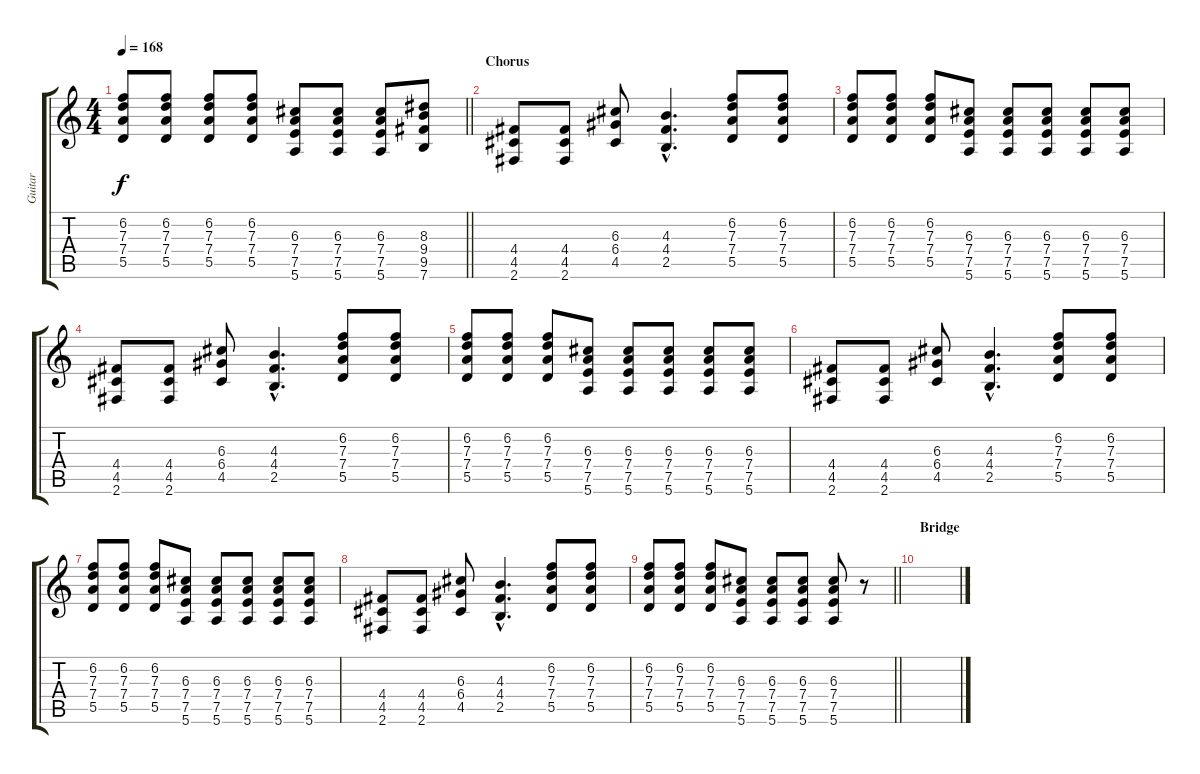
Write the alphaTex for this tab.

\track ("Guitar" "Guitar") {instrument overdrivenguitar}
\staff {score tabs}
\tuning (E4 B3 G3 D3 A2 E2) {hide}
\ts (4 4)
\tempo 168
\clef g2
\barLineRight lightlight
\ks c
(6.2 7.3 7.4 5.5).8{dy f} (6.2 7.3 7.4 5.5).8 (6.2 7.3 7.4 5.5).8 (6.2 7.3 7.4 5.5).8 (6.3 7.4 7.5 5.6).8 (6.3 7.4 7.5 5.6).8 (6.3 7.4 7.5 5.6).8 (8.3 9.4 9.5 7.6).8 |
\section ("" "Chorus")
(4.4 4.5 2.6).8 (4.4 4.5 2.6).8 (6.3 6.4 4.5).8 (4.3{hac} 4.4{hac} 2.5{hac}).4{d} (6.2 7.3 7.4 5.5).8 (6.2 7.3 7.4 5.5).8 |
(6.2 7.3 7.4 5.5).8 (6.2 7.3 7.4 5.5).8 (6.2 7.3 7.4 5.5).8 (6.3 7.4 7.5 5.6).8 (6.3 7.4 7.5 5.6).8 (6.3 7.4 7.5 5.6).8 (6.3 7.4 7.5 5.6).8 (6.3 7.4 7.5 5.6).8 |
(4.4 4.5 2.6).8 (4.4 4.5 2.6).8 (6.3 6.4 4.5).8 (4.3{hac} 4.4{hac} 2.5{hac}).4{d} (6.2 7.3 7.4 5.5).8 (6.2 7.3 7.4 5.5).8 |
(6.2 7.3 7.4 5.5).8 (6.2 7.3 7.4 5.5).8 (6.2 7.3 7.4 5.5).8 (6.3 7.4 7.5 5.6).8 (6.3 7.4 7.5 5.6).8 (6.3 7.4 7.5 5.6).8 (6.3 7.4 7.5 5.6).8 (6.3 7.4 7.5 5.6).8 |
(4.4 4.5 2.6).8 (4.4 4.5 2.6).8 (6.3 6.4 4.5).8 (4.3{hac} 4.4{hac} 2.5{hac}).4{d} (6.2 7.3 7.4 5.5).8 (6.2 7.3 7.4 5.5).8 |
(6.2 7.3 7.4 5.5).8 (6.2 7.3 7.4 5.5).8 (6.2 7.3 7.4 5.5).8 (6.3 7.4 7.5 5.6).8 (6.3 7.4 7.5 5.6).8 (6.3 7.4 7.5 5.6).8 (6.3 7.4 7.5 5.6).8 (6.3 7.4 7.5 5.6).8 |
(4.4 4.5 2.6).8 (4.4 4.5 2.6).8 (6.3 6.4 4.5).8 (4.3{hac} 4.4{hac} 2.5{hac}).4{d} (6.2 7.3 7.4 5.5).8 (6.2 7.3 7.4 5.5).8 |
\barLineRight lightlight
(6.2 7.3 7.4 5.5).8 (6.2 7.3 7.4 5.5).8 (6.2 7.3 7.4 5.5).8 (6.3 7.4 7.5 5.6).8 (6.3 7.4 7.5 5.6).8 (6.3 7.4 7.5 5.6).8 (6.3 7.4 7.5 5.6).8 r.8 |
\section ("" "Bridge")
